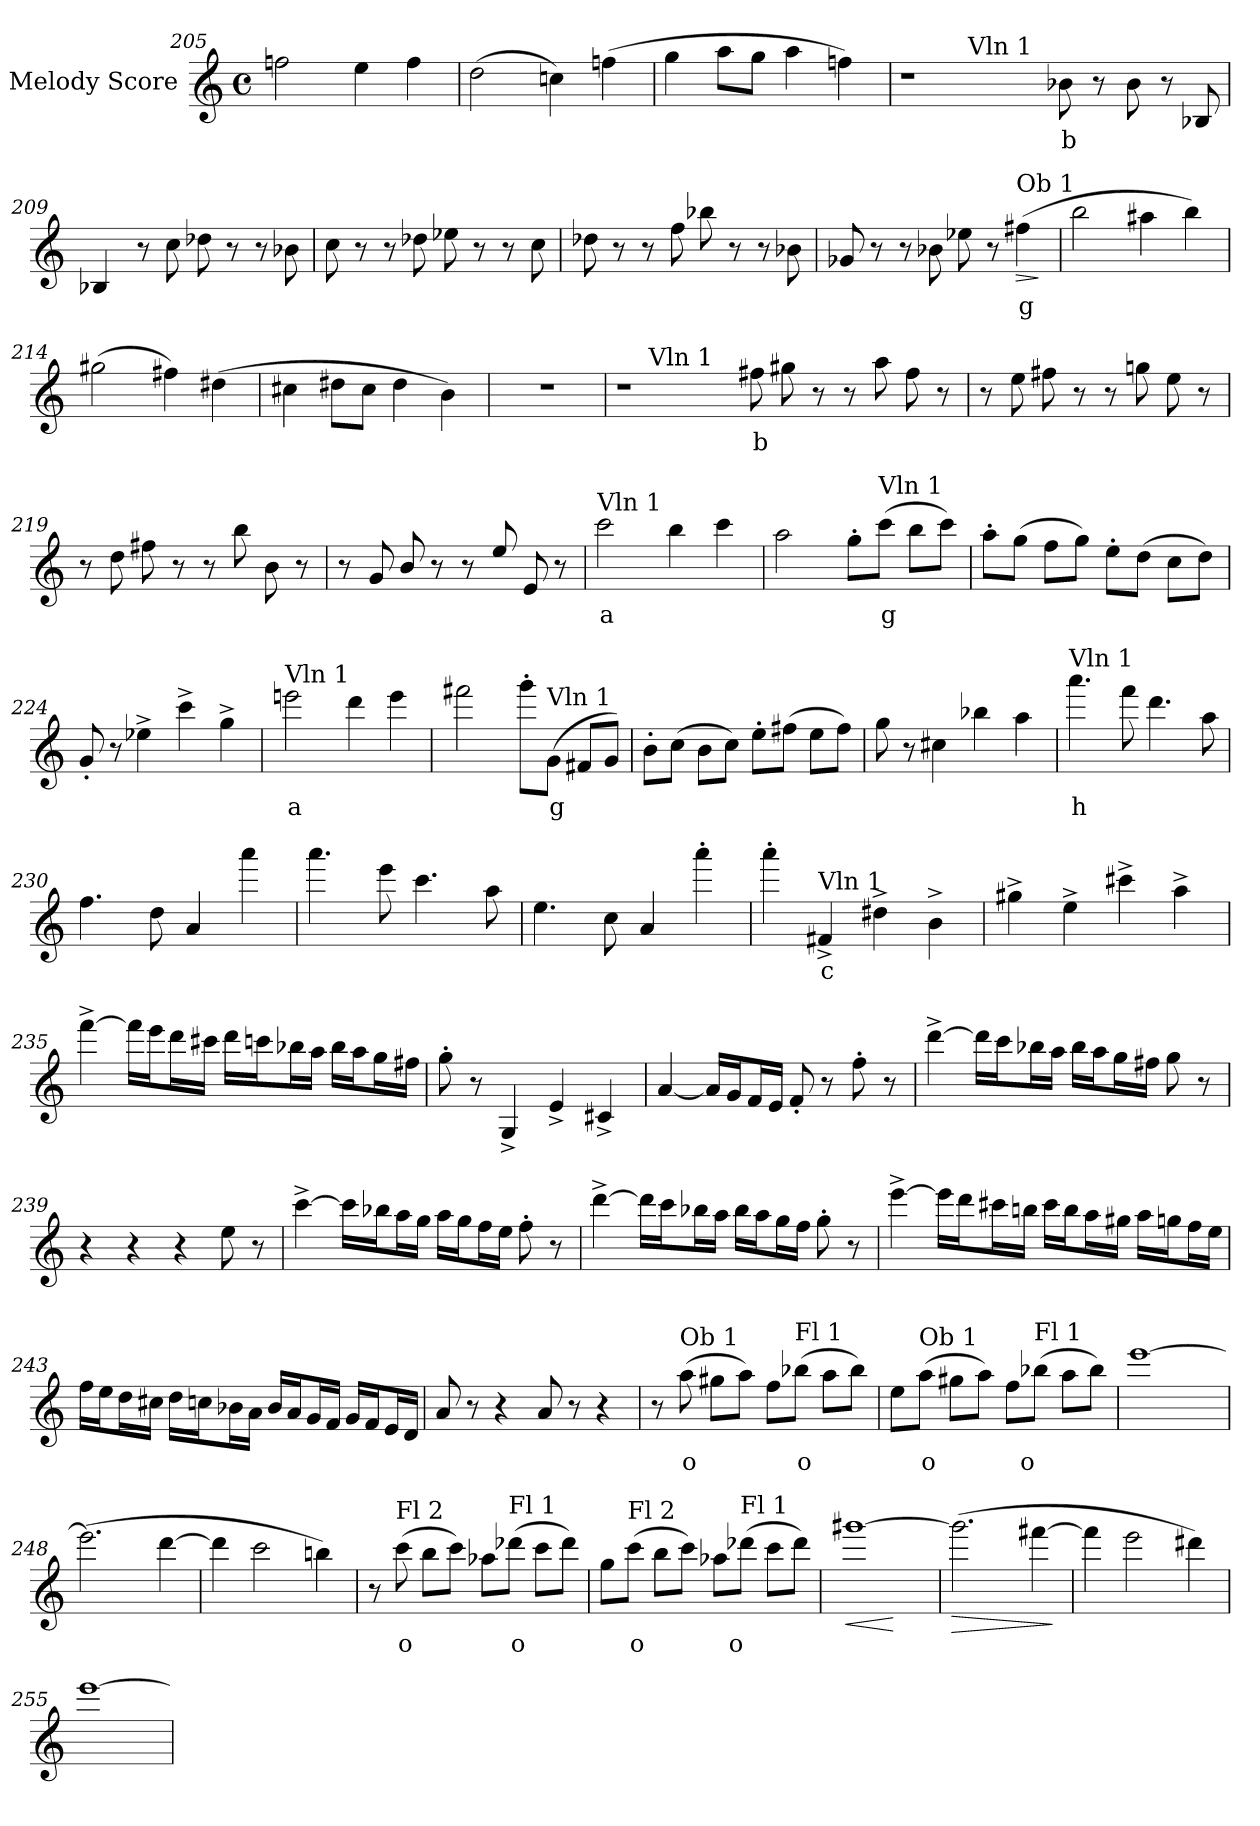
**kern	**text	**dynam
*part1	*part1	*part1
*staff1	*staff1	*staff1
*I"Melody Score	*	*
*clefG2	*	*
*k[]	*	*
*M4/4	*	*
*met(c)	*	*
=205	=205	=205
2ffn\	.	.
4ee\	.	.
4ff\	.	.
=206	=206	=206
(2dd\	.	.
4ccn\)	.	.
(4ffn\	.	.
=207	=207	=207
4gg\	.	.
8aa\L	.	.
8gg\J	.	.
4aa\	.	.
4ffn\)	.	.
=208	=208	=208
*^	*	*
1r	4.ryy	.	.
!	!LO:TX:a:t=Vln 1	!	!
.	1ryy	.	.
!	!	!LO:LY:b:color=#FF0000	!
8b-X\	.	b	.
8r	.	.	.
8b-\	.	.	.
8r	4ryy	.	.
8B-X/	.	.	.
*v	*v	*	*
=209	=209	=209
4B-X/	.	.
8r	.	.
8cc\	.	.
8dd-X\	.	.
8r	.	.
8r	.	.
8b-X\	.	.
=210	=210	=210
8cc\	.	.
8r	.	.
8r	.	.
8dd-X\	.	.
8ee-X\	.	.
8r	.	.
8r	.	.
8cc\	.	.
=211	=211	=211
8dd-X\	.	.
8r	.	.
8r	.	.
8ff\	.	.
8bb-X\	.	.
8r	.	.
8r	.	.
8b-X\	.	.
=212	=212	=212
8g-X/	.	.
8r	.	.
8r	.	.
8b-X\	.	.
8ee-X\	.	.
8r	.	.
!LO:TX:a:t=Ob 1	!	!
!	!LO:LY:b:color=#FF0000	!LO:HP:b
(4ff#X\	g	>
.	.	]
=213	=213	=213
2bb\	.	.
4aa#X\	.	.
4bb\)	.	.
=214	=214	=214
(2gg#X\	.	.
4ff#X\)	.	.
(4dd#X\	.	.
=215	=215	=215
4cc#X\	.	.
8dd#X\L	.	.
8cc#\J	.	.
4dd#\	.	.
4b\)	.	.
=216	=216	=216
1r	.	.
=217	=217	=217
*^	*	*
1r	8ryy	.	.
!	!LO:TX:a:t=Vln 1	!	!
.	1..ryy	.	.
!	!	!LO:LY:b:color=#FF0000	!
8ff#X\	.	b	.
8gg#X\	.	.	.
8r	.	.	.
8r	.	.	.
8aa\	.	.	.
8ff#\	.	.	.
8r	.	.	.
*v	*v	*	*
=218	=218	=218
8r	.	.
8ee\	.	.
8ff#X\	.	.
8r	.	.
8r	.	.
8ggn\	.	.
8ee\	.	.
8r	.	.
=219	=219	=219
8r	.	.
8dd\	.	.
8ff#X\	.	.
8r	.	.
8r	.	.
8bb\	.	.
8b\	.	.
8r	.	.
=220	=220	=220
8r	.	.
8g/	.	.
8b/	.	.
8r	.	.
8r	.	.
8ee/	.	.
8e/	.	.
8r	.	.
=221	=221	=221
!LO:TX:a:t=Vln 1	!	!
!	!LO:LY:b:color=#FF0000	!
2ccc\	a	.
4bb\	.	.
4ccc\	.	.
=222	=222	=222
2aa\	.	.
8gg'\L	.	.
!LO:TX:a:t=Vln 1	!	!
!	!LO:LY:b:color=#FF0000	!
(8ccc\J	g	.
8bb\L	.	.
8ccc\J)	.	.
=223	=223	=223
8aa'\L	.	.
(8gg\J	.	.
8ff\L	.	.
8gg\J)	.	.
8ee'\L	.	.
(8dd\J	.	.
8cc\L	.	.
8dd\J)	.	.
=224	=224	=224
8g'/	.	.
8r	.	.
4ee-X^\	.	.
4ccc^\	.	.
4gg^\	.	.
=225	=225	=225
!LO:TX:a:t=Vln 1	!	!
!	!LO:LY:b:color=#FF0000	!
2eeen\	a	.
4ddd\	.	.
4eee\	.	.
=226	=226	=226
2fff#X\	.	.
8ggg'\L	.	.
!LO:TX:a:t=Vln 1	!	!
!	!LO:LY:b:color=#FF0000	!
(8g\J	g	.
8f#X/L	.	.
8g/J)	.	.
=227	=227	=227
8b'\L	.	.
(8cc\J	.	.
8b\L	.	.
8cc\J)	.	.
8ee'\L	.	.
(8ff#X\J	.	.
8ee\L	.	.
8ff#\J)	.	.
=228	=228	=228
8gg\	.	.
8r	.	.
4cc#X\	.	.
4bb-X\	.	.
4aa\	.	.
=229	=229	=229
!LO:TX:a:t=Vln 1	!	!
!	!LO:LY:b:color=#FF0000	!
4.aaa\	h	.
8fff\	.	.
4.ddd\	.	.
8aa\	.	.
=230	=230	=230
4.ff\	.	.
8dd\	.	.
4a/	.	.
4aaa\	.	.
=231	=231	=231
4.aaa\	.	.
8eee\	.	.
4.ccc\	.	.
8aa\	.	.
=232	=232	=232
4.ee\	.	.
8cc\	.	.
4a/	.	.
4aaa'\	.	.
=233	=233	=233
4aaa'\	.	.
!LO:TX:a:t=Vln 1	!	!
!	!LO:LY:b:color=#FF0000	!
4f#X^/	c	.
4dd#X^\	.	.
4b^\	.	.
=234	=234	=234
4gg#X^\	.	.
4ee^\	.	.
4ccc#X^\	.	.
4aa^\	.	.
=235	=235	=235
[4fff^\	.	.
16fff\LL]	.	.
16eee\J	.	.
16ddd\L	.	.
16ccc#X\JJ	.	.
16ddd\LL	.	.
16cccn\J	.	.
16bb-X\L	.	.
16aa\JJ	.	.
16bb-\LL	.	.
16aa\J	.	.
16gg\L	.	.
16ff#X\JJ	.	.
=236	=236	=236
8gg'\	.	.
8r	.	.
4G^/	.	.
4e^/	.	.
4c#X^/	.	.
=237	=237	=237
[4a/	.	.
16a/LL]	.	.
16g/J	.	.
16f/L	.	.
16e/JJ	.	.
8f'/	.	.
8r	.	.
8ff'\	.	.
8r	.	.
=238	=238	=238
[4ddd^\	.	.
16ddd\LL]	.	.
16ccc\J	.	.
16bb-X\L	.	.
16aa\JJ	.	.
16bb-\LL	.	.
16aa\J	.	.
16gg\L	.	.
16ff#X\JJ	.	.
8gg\	.	.
8r	.	.
=239	=239	=239
4r	.	.
4r	.	.
4r	.	.
8ee\	.	.
8r	.	.
=240	=240	=240
[4ccc^\	.	.
16ccc\LL]	.	.
16bb-X\J	.	.
16aa\L	.	.
16gg\JJ	.	.
16aa\LL	.	.
16gg\J	.	.
16ff\L	.	.
16ee\JJ	.	.
8ff'\	.	.
8r	.	.
=241	=241	=241
[4ddd^\	.	.
16ddd\LL]	.	.
16ccc\J	.	.
16bb-X\L	.	.
16aa\JJ	.	.
16bb-\LL	.	.
16aa\J	.	.
16gg\L	.	.
16ff\JJ	.	.
8gg'\	.	.
8r	.	.
=242	=242	=242
[4eee^\	.	.
16eee\LL]	.	.
16ddd\J	.	.
16ccc#X\L	.	.
16bbn\JJ	.	.
16ccc#\LL	.	.
16bb\J	.	.
16aa\L	.	.
16gg#X\JJ	.	.
16aa\LL	.	.
16ggn\J	.	.
16ff\L	.	.
16ee\JJ	.	.
=243	=243	=243
16ff\LL	.	.
16ee\J	.	.
16dd\L	.	.
16cc#X\JJ	.	.
16dd\LL	.	.
16ccn\J	.	.
16b-X\L	.	.
16a\JJ	.	.
16b-/LL	.	.
16a/J	.	.
16g/L	.	.
16f/JJ	.	.
16g/LL	.	.
16f/J	.	.
16e/L	.	.
16d/JJ	.	.
=244	=244	=244
8a/	.	.
8r	.	.
4r	.	.
8a/	.	.
8r	.	.
4r	.	.
=245	=245	=245
8r	.	.
!LO:TX:a:t=Ob 1	!	!
!	!LO:LY:b:color=#FF0000	!
(8aa\	o	.
8gg#X\L	.	.
8aa\J)	.	.
8ff\L	.	.
!LO:TX:a:t=Fl 1	!	!
!	!LO:LY:b:color=#FF0000	!
(8bb-X\J	o	.
8aa\L	.	.
8bb-\J)	.	.
=246	=246	=246
8ee\L	.	.
!LO:TX:a:t=Ob 1	!	!
!	!LO:LY:b:color=#FF0000	!
(8aa\J	o	.
8gg#X\L	.	.
8aa\J)	.	.
8ff\L	.	.
!LO:TX:a:t=Fl 1	!	!
!	!LO:LY:b:color=#FF0000	!
(8bb-X\J	o	.
8aa\L	.	.
8bb-\J)	.	.
=247	=247	=247
[1eee	.	.
=248	=248	=248
(2.eee\]	.	.
[4ddd\	.	.
=249	=249	=249
4ddd\]	.	.
2ccc\	.	.
4bbn\)	.	.
=250	=250	=250
8r	.	.
!LO:TX:a:t=Fl 2	!	!
!	!LO:LY:b:color=#FF0000	!
(8ccc\	o	.
8bb\L	.	.
8ccc\J)	.	.
8aa-X\L	.	.
!LO:TX:a:t=Fl 1	!	!
!	!LO:LY:b:color=#FF0000	!
(8ddd-X\J	o	.
8ccc\L	.	.
8ddd-\J)	.	.
=251	=251	=251
8gg\L	.	.
!LO:TX:a:t=Fl 2	!	!
!	!LO:LY:b:color=#FF0000	!
(8ccc\J	o	.
8bb\L	.	.
8ccc\J)	.	.
8aa-X\L	.	.
!LO:TX:a:t=Fl 1	!	!
!	!LO:LY:b:color=#FF0000	!
(8ddd-X\J	o	.
8ccc\L	.	.
8ddd-\J)	.	.
=252	=252	=252
!	!	!LO:HP:b
[1ggg#X	.	<
.	.	[
=253	=253	=253
!	!	!LO:HP:b
(2.ggg#\]	.	>
[4fff#X\	.	.
.	.	]
=254	=254	=254
4fff#\]	.	.
2eee\	.	.
4ddd#X\)	.	.
=255	=255	=255
[1eee	.	.
=	=	=
*-	*-	*-
